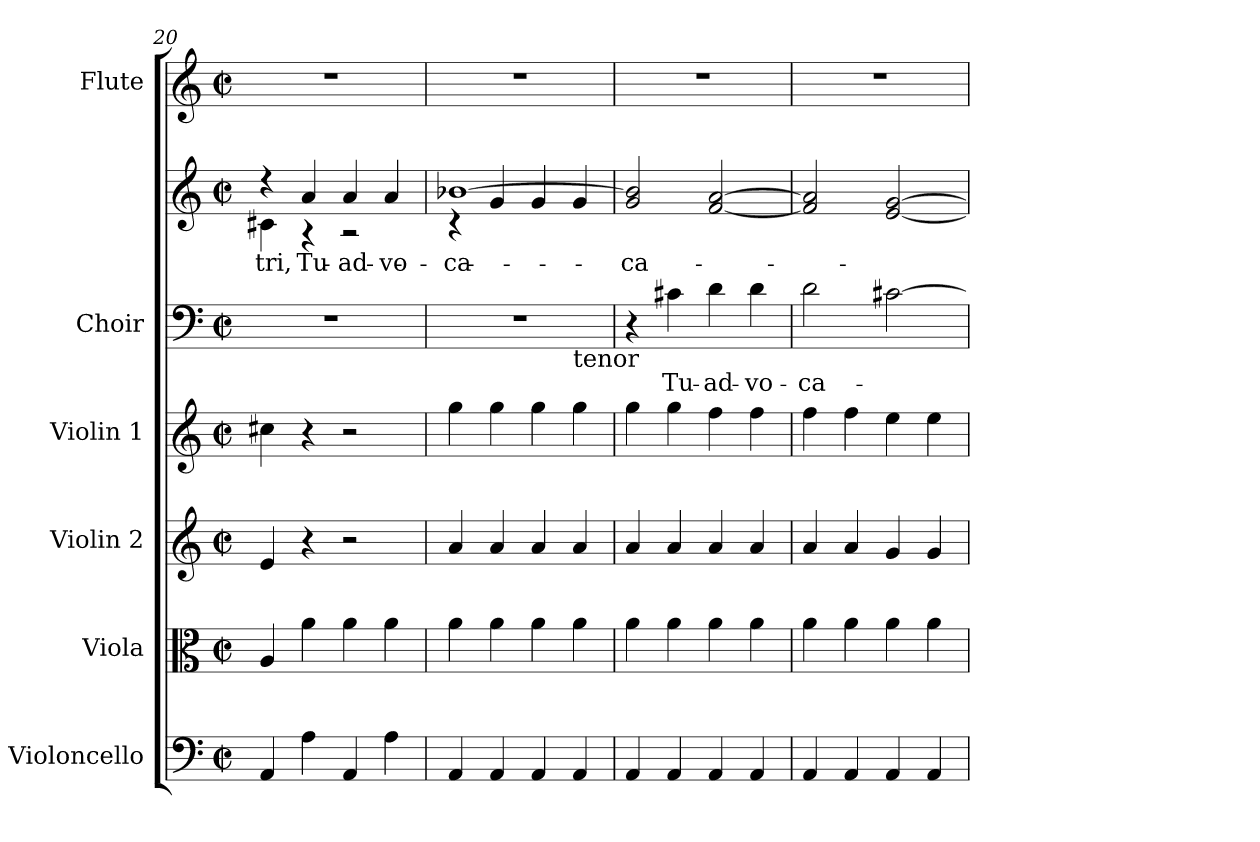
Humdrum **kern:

**kern	**kern	**kern	**kern	**kern	**text	**kern	**text	**kern
*part6	*part5	*part4	*part3	*part2	*part2	*part2	*part2	*part1
*staff7	*staff6	*staff5	*staff4	*staff3	*staff3	*staff2	*staff2	*staff1
*I"Violoncello	*I"Viola	*I"Violin 2	*I"Violin 1	*I"Choir	*	*	*	*I"Flute
*	*I'Vla.	*I'Vln. 2	*I'Vln. 1	*I'Choir	*	*	*	*I'2 Fl.
*clefF4	*clefC3	*clefG2	*clefG2	*clefF4	*	*clefG2	*	*clefG2
*k[]	*k[]	*k[]	*k[]	*k[]	*	*k[]	*	*k[]
*C:	*C:	*C:	*C:	*C:	*	*C:	*	*C:
*M2/2	*M2/2	*M2/2	*M2/2	*M2/2	*	*M2/2	*	*M2/2
*met(c|)	*met(c|)	*met(c|)	*met(c|)	*met(c|)	*	*met(c|)	*	*met(c|)
=20	=20	=20	=20	=20	=20	=20	=20	=20
!	!	!	!	!	!	!	!LO:LY:b:color=#000000	!
*	*	*	*	*	*	*^	*	*
4AAi/	4Ai/	4ei/	4cc#Xi\	1r	.	4r	4c#Xi\	-tri,-	1r
!	!	!	!	!	!	!	!	!LO:LY:a:color=#000000	!
4Ai\	4ai\	4r	4r	.	.	4ai/	4r	Tu	.
!	!	!	!	!	!	!	!	!LO:LY:a:color=#000000	!
4AAi/	4ai\	2r	2r	.	.	4ai/	2r	ad-	.
!	!	!	!	!	!	!	!	!LO:LY:a:color=#000000	!
4Ai\	4ai\	.	.	.	.	4ai/	.	-vo-	.
=21	=21	=21	=21	=21	=21	=21	=21	=21	=21
!	!	!	!	!	!	!	!	!LO:LY:a:color=#000000	!
*	*	*	*	*^	*	*	*	*	*
4AAi/	4ai\	4ai/	4ggi\	1r	2.ryy	.	[1b-Xi	4r	-ca-	1r
4AAi/	4ai\	4ai/	4ggi\	.	.	.	.	4gi/	.	.
4AAi/	4ai\	4ai/	4ggi\	.	.	.	.	4gi/	.	.
!	!	!	!	!	!LO:TX:b:t=tenor	!	!	!	!	!
4AAi/	4ai\	4ai/	4ggi\	.	4ryy	.	.	4gi/	.	.
*	*	*	*	*v	*v	*	*	*	*	*
*	*	*	*	*	*	*v	*v	*	*
=22	=22	=22	=22	=22	=22	=22	=22	=22
*	*	*	*	*^	*	*^	*	*
!	!	!	!	!	!	!	!	!	!LO:LY:b:color=#000000	!
*	*	*	*	*v	*v	*	*	*	*	*
*	*	*	*	*	*	*v	*v	*	*
4AAi/	4ai\	4ai/	4ggi\	4r	.	2gi/ 2b-i]	-ca-	1r
!	!	!	!	!	!LO:LY:b:color=#000000	!	!	!
4AAi/	4ai\	4ai/	4ggi\	4c#Xi\	-Tu-	.	.	.
!	!	!	!	!	!LO:LY:b:color=#000000	!	!	!
4AAi/	4ai\	4ai/	4ffi\	4di\	-ad-	[2fi/ [2ai	.	.
!	!	!	!	!	!LO:LY:b:color=#000000	!	!	!
4AAi/	4ai\	4ai/	4ffi\	4di\	-vo-	.	.	.
=23	=23	=23	=23	=23	=23	=23	=23	=23
!	!	!	!	!	!LO:LY:b:color=#000000	!	!	!
4AAi/	4ai\	4ai/	4ffi\	2di\	-ca-	2fi/] 2ai]	.	1r
4AAi/	4ai\	4ai/	4ffi\	.	.	.	.	.
4AAi/	4ai\	4gi/	4eei\	[2c#Xi\	.	[2ei/ [2gi	.	.
4AAi/	4ai\	4gi/	4eei\	.	.	.	.	.
=	=	=	=	=	=	=	=	=
*-	*-	*-	*-	*-	*-	*-	*-	*-
